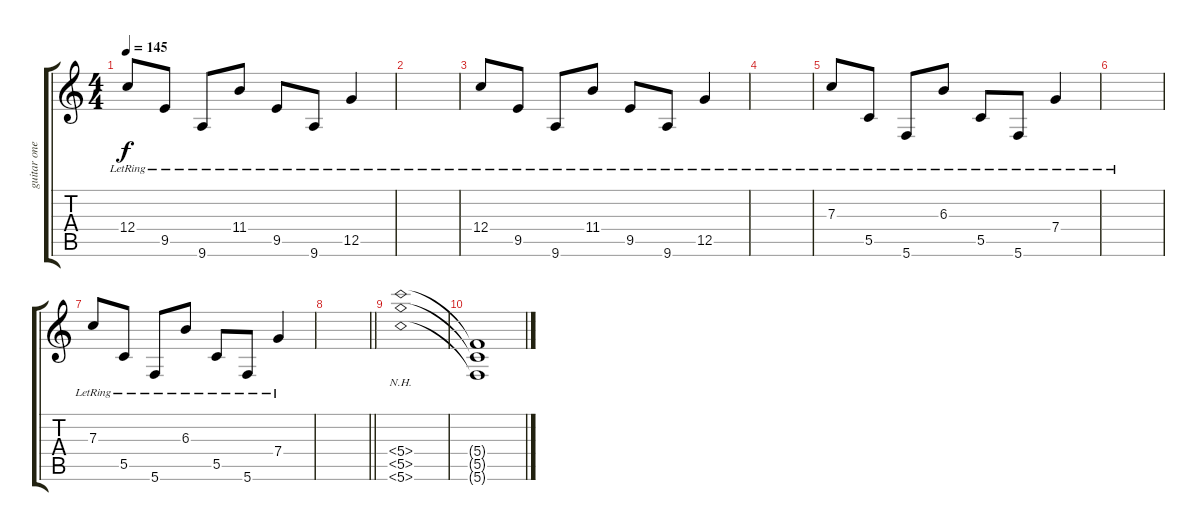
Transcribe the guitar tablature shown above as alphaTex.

\track ("guitar one" "guitar one") {instrument acousticguitarsteel}
\staff {score tabs}
\tuning (D4 A3 F3 C3 G2 C2) {hide}
\ts (4 4)
\tempo 145
\clef g2
\ks c
12.4{lr}.8{dy f} 9.5{lr}.8 9.6{lr}.8 11.4{lr}.8 9.5{lr}.8 9.6{lr}.8 12.5{lr}.4 |
|
12.4{lr}.8 9.5{lr}.8 9.6{lr}.8 11.4{lr}.8 9.5{lr}.8 9.6{lr}.8 12.5{lr}.4 |
|
7.3{lr}.8 5.5{lr}.8 5.6{lr}.8 6.3{lr}.8 5.5{lr}.8 5.6{lr}.8 7.4{lr}.4 |
|
7.3{lr}.8 5.5{lr}.8 5.6{lr}.8 6.3{lr}.8 5.5{lr}.8 5.6{lr}.8 7.4{lr}.4 |
\barLineRight lightlight
|
(5.4{nh} 5.5{nh} 5.6{nh}).1 |
(5.4{t} 5.5{t} 5.6{t}).1
